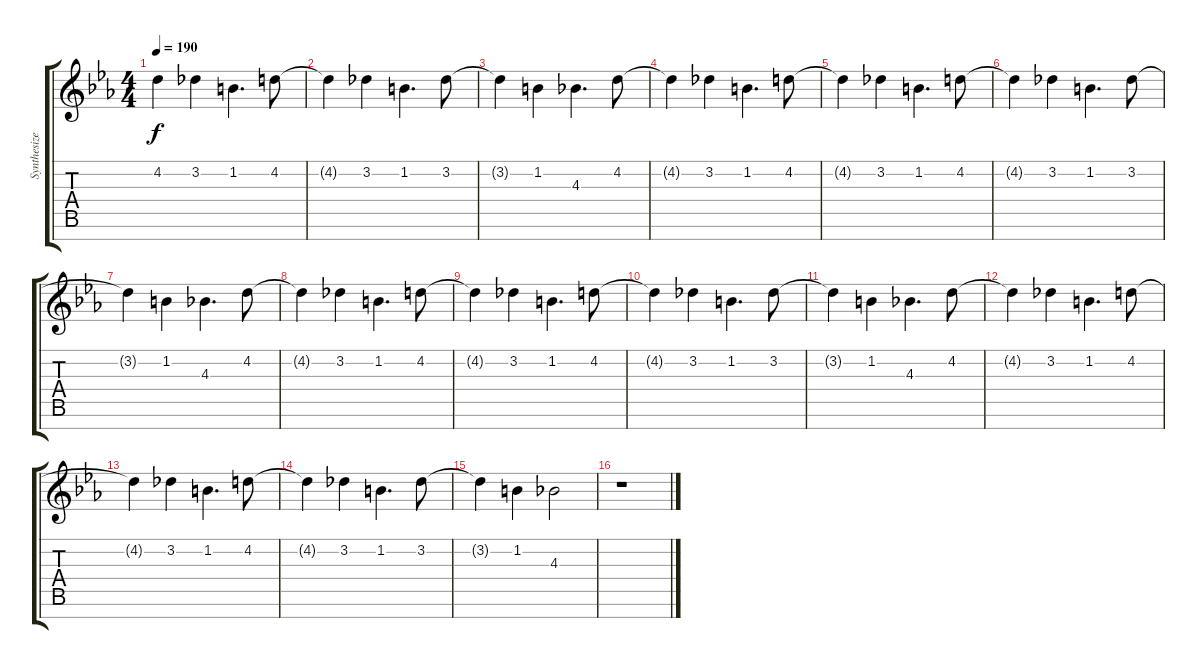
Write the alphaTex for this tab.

\track ("Synthesizer III" "Synthesize") {instrument ocarina}
\staff {score tabs}
\tuning (Eb5 Bb4 Gb4 Db4 Ab3 Eb3 Bb2) {hide}
\ts (4 4)
\tempo 190
\clef g2
\ks eb
4.2{t}.4{dy f} 3.2.4 1.2.4{d} 4.2.8 |
4.2{t}.4 3.2.4 1.2.4{d} 3.2.8 |
3.2{t}.4 1.2.4 4.3.4{d} 4.2.8 |
4.2{t}.4 3.2.4 1.2.4{d} 4.2.8 |
4.2{t}.4 3.2.4 1.2.4{d} 4.2.8 |
4.2{t}.4 3.2.4 1.2.4{d} 3.2.8 |
3.2{t}.4 1.2.4 4.3.4{d} 4.2.8 |
4.2{t}.4 3.2.4 1.2.4{d} 4.2.8 |
4.2{t}.4 3.2.4 1.2.4{d} 4.2.8 |
4.2{t}.4 3.2.4 1.2.4{d} 3.2.8 |
3.2{t}.4 1.2.4 4.3.4{d} 4.2.8 |
4.2{t}.4 3.2.4 1.2.4{d} 4.2.8 |
4.2{t}.4 3.2.4 1.2.4{d} 4.2.8 |
4.2{t}.4 3.2.4 1.2.4{d} 3.2.8 |
3.2{t}.4 1.2.4 4.3.2 |
r.1
